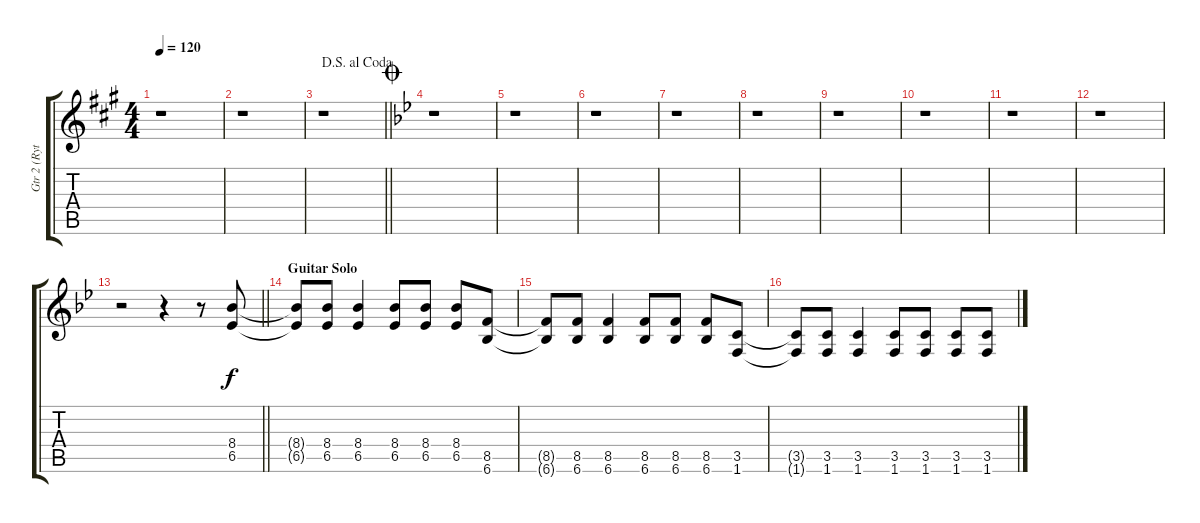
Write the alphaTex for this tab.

\track ("Gtr 2 (Rythm)" "Gtr 2 (Ryt") {instrument distortionguitar}
\staff {score tabs}
\tuning (E4 B3 G3 D3 A2 E2) {hide}
\ts (4 4)
\tempo 120
\clef g2
\ks a
r.1{dy f} |
r.1 |
\jump dalsegnoalcoda
\barLineRight lightlight
r.1 |
\jump coda
\ks bb
r.1 |
r.1 |
r.1 |
r.1 |
r.1 |
r.1 |
r.1 |
r.1 |
r.1 |
\barLineRight lightlight
r.2 r.4 r.8 (8.4 6.5).8 |
\section ("" "Guitar Solo")
(8.4{t} 6.5{t}).8 (8.4 6.5).8 (8.4 6.5).4 (8.4 6.5).8 (8.4 6.5).8 (8.4 6.5).8 (8.5 6.6).8 |
(8.5{t} 6.6{t}).8 (8.5 6.6).8 (8.5 6.6).4 (8.5 6.6).8 (8.5 6.6).8 (8.5 6.6).8 (3.5 1.6).8 |
(3.5{t} 1.6{t}).8 (3.5 1.6).8 (3.5 1.6).4 (3.5 1.6).8 (3.5 1.6).8 (3.5 1.6).8 (3.5 1.6).8
